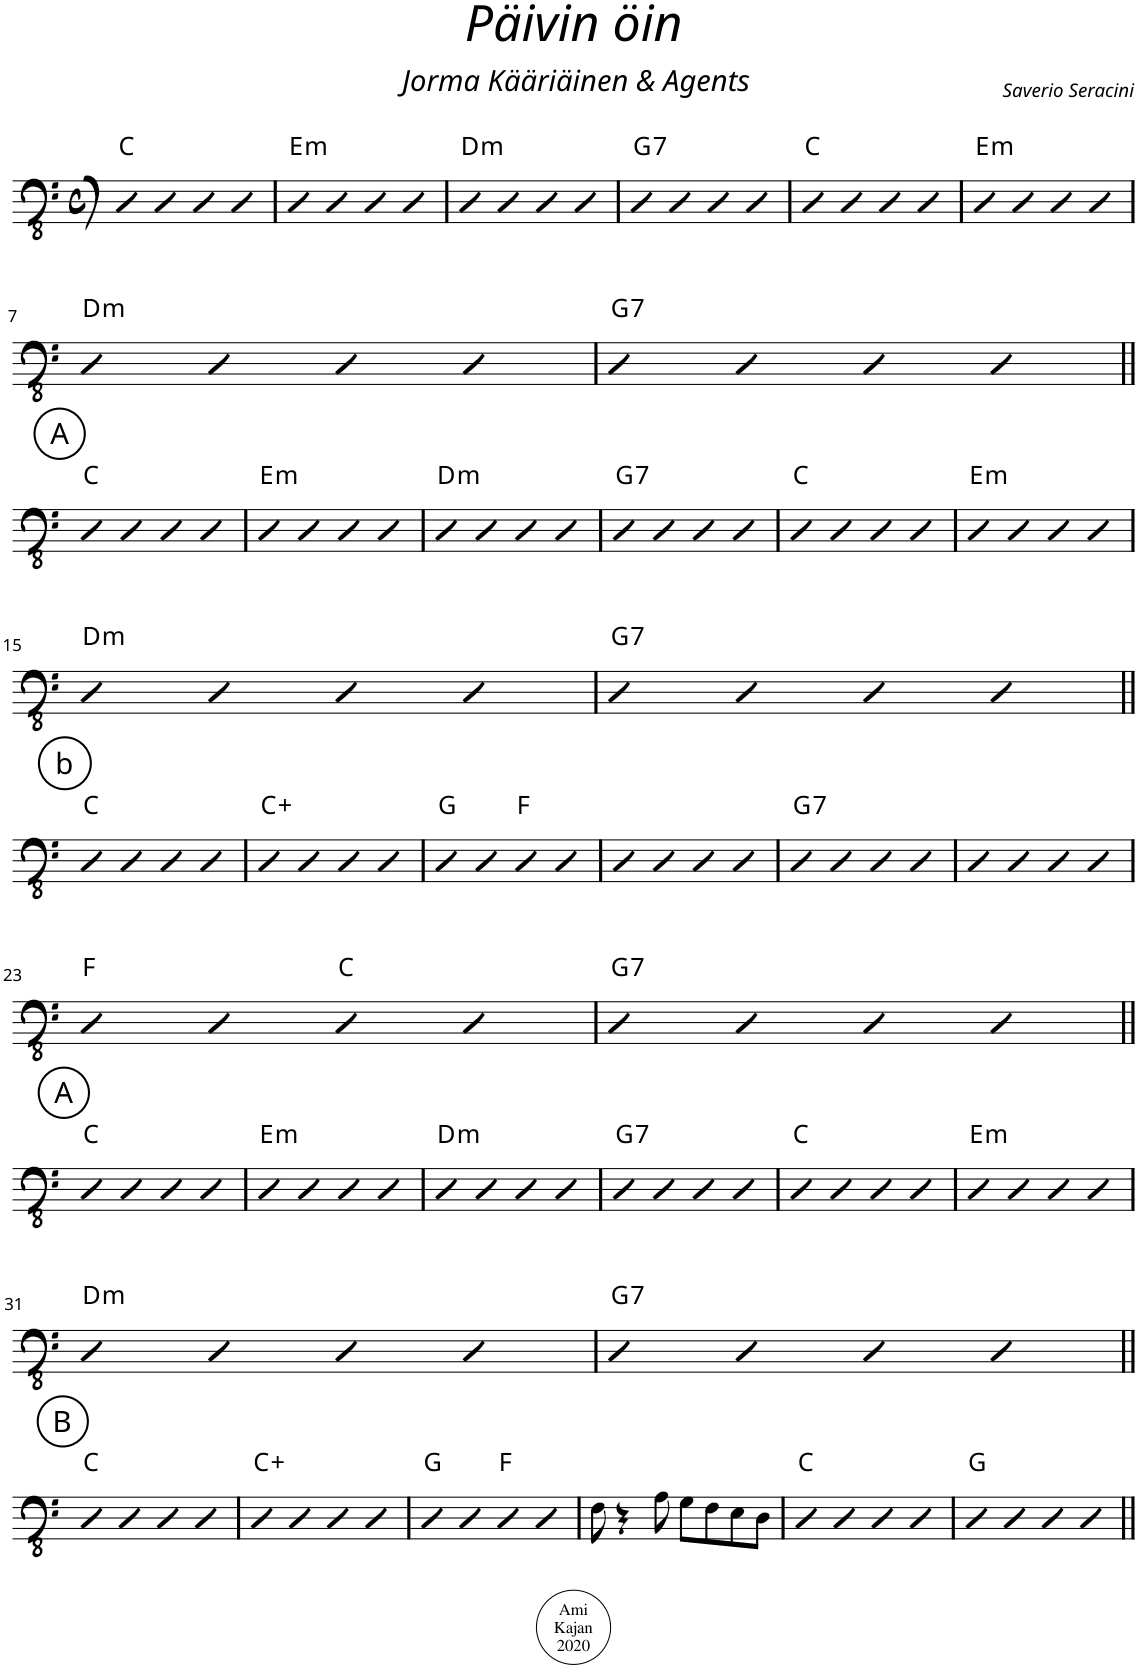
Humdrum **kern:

**kern	**harte
*part1	*part1
*staff1	*
*I"Acoustic Bass	*
*I'Bass	*
*clefFv4	*
*k[]	*
*M4/4	*
*met(c)	*
=1	=1
4DD	C:maj
4DD	.
4DD	.
4DD	.
=2	=2
!	!LO:H:kt=m
4DD	E:min
4DD	.
4DD	.
4DD	.
=3	=3
!	!LO:H:kt=m
4DD	D:min
4DD	.
4DD	.
4DD	.
=4	=4
!	!LO:H:kt=7
4DD	G:7
4DD	.
4DD	.
4DD	.
=5	=5
4DD	C:maj
4DD	.
4DD	.
4DD	.
=6	=6
!	!LO:H:kt=m
4DD	E:min
4DD	.
4DD	.
4DD	.
!!LO:LB:g=z
=7	=7
!	!LO:H:kt=m
4DD	D:min
4DD	.
4DD	.
4DD	.
=8	=8
!	!LO:H:kt=7
4DD	G:7
4DD	.
4DD	.
4DD	.
!!LO:LB:g=z
!!LO:REH:place=s1:a:cj:enc=circle:fs=14:t=A
=9||	=9||
4DD	C:maj
4DD	.
4DD	.
4DD	.
=10	=10
!	!LO:H:kt=m
4DD	E:min
4DD	.
4DD	.
4DD	.
=11	=11
!	!LO:H:kt=m
4DD	D:min
4DD	.
4DD	.
4DD	.
=12	=12
!	!LO:H:kt=7
4DD	G:7
4DD	.
4DD	.
4DD	.
=13	=13
4DD	C:maj
4DD	.
4DD	.
4DD	.
=14	=14
!	!LO:H:kt=m
4DD	E:min
4DD	.
4DD	.
4DD	.
!!LO:LB:g=z
=15	=15
!	!LO:H:kt=m
4DD	D:min
4DD	.
4DD	.
4DD	.
=16	=16
!	!LO:H:kt=7
4DD	G:7
4DD	.
4DD	.
4DD	.
!!LO:LB:g=z
!!LO:REH:place=s1:a:cj:enc=circle:fs=14:t=b
=17||	=17||
4DD	C:maj
4DD	.
4DD	.
4DD	.
=18	=18
4DD	C:aug
4DD	.
4DD	.
4DD	.
=19	=19
4DD	G:maj
4DD	.
4DD	F:maj
4DD	.
=20	=20
4DD	.
4DD	.
4DD	.
4DD	.
=21	=21
!	!LO:H:kt=7
4DD	G:7
4DD	.
4DD	.
4DD	.
=22	=22
4DD	.
4DD	.
4DD	.
4DD	.
!!LO:LB:g=z
=23	=23
4DD	F:maj
4DD	.
4DD	C:maj
4DD	.
=24	=24
!	!LO:H:kt=7
4DD	G:7
4DD	.
4DD	.
4DD	.
!!LO:LB:g=z
!!LO:REH:place=s1:a:cj:enc=circle:fs=14:t=A
=25||	=25||
4DD	C:maj
4DD	.
4DD	.
4DD	.
=26	=26
!	!LO:H:kt=m
4DD	E:min
4DD	.
4DD	.
4DD	.
=27	=27
!	!LO:H:kt=m
4DD	D:min
4DD	.
4DD	.
4DD	.
=28	=28
!	!LO:H:kt=7
4DD	G:7
4DD	.
4DD	.
4DD	.
=29	=29
4DD	C:maj
4DD	.
4DD	.
4DD	.
=30	=30
!	!LO:H:kt=m
4DD	E:min
4DD	.
4DD	.
4DD	.
!!LO:LB:g=z
=31	=31
!	!LO:H:kt=m
4DD	D:min
4DD	.
4DD	.
4DD	.
=32	=32
!	!LO:H:kt=7
4DD	G:7
4DD	.
4DD	.
4DD	.
!!LO:LB:g=z
!!LO:REH:place=s1:a:cj:enc=circle:fs=14:t=B
=33||	=33||
4DD	C:maj
4DD	.
4DD	.
4DD	.
=34	=34
4DD	C:aug
4DD	.
4DD	.
4DD	.
=35	=35
4DD	G:maj
4DD	.
4DD	F:maj
4DD	.
=36	=36
8FF\	.
4r	.
8AA\	.
8GG\L	.
8FF\	.
8EE\	.
8DD\J	.
=37	=37
4DD	C:maj
4DD	.
4DD	.
4DD	.
=38	=38
4DD	G:maj
4DD	.
4DD	.
4DD	.
=||	=||
*-	*-
